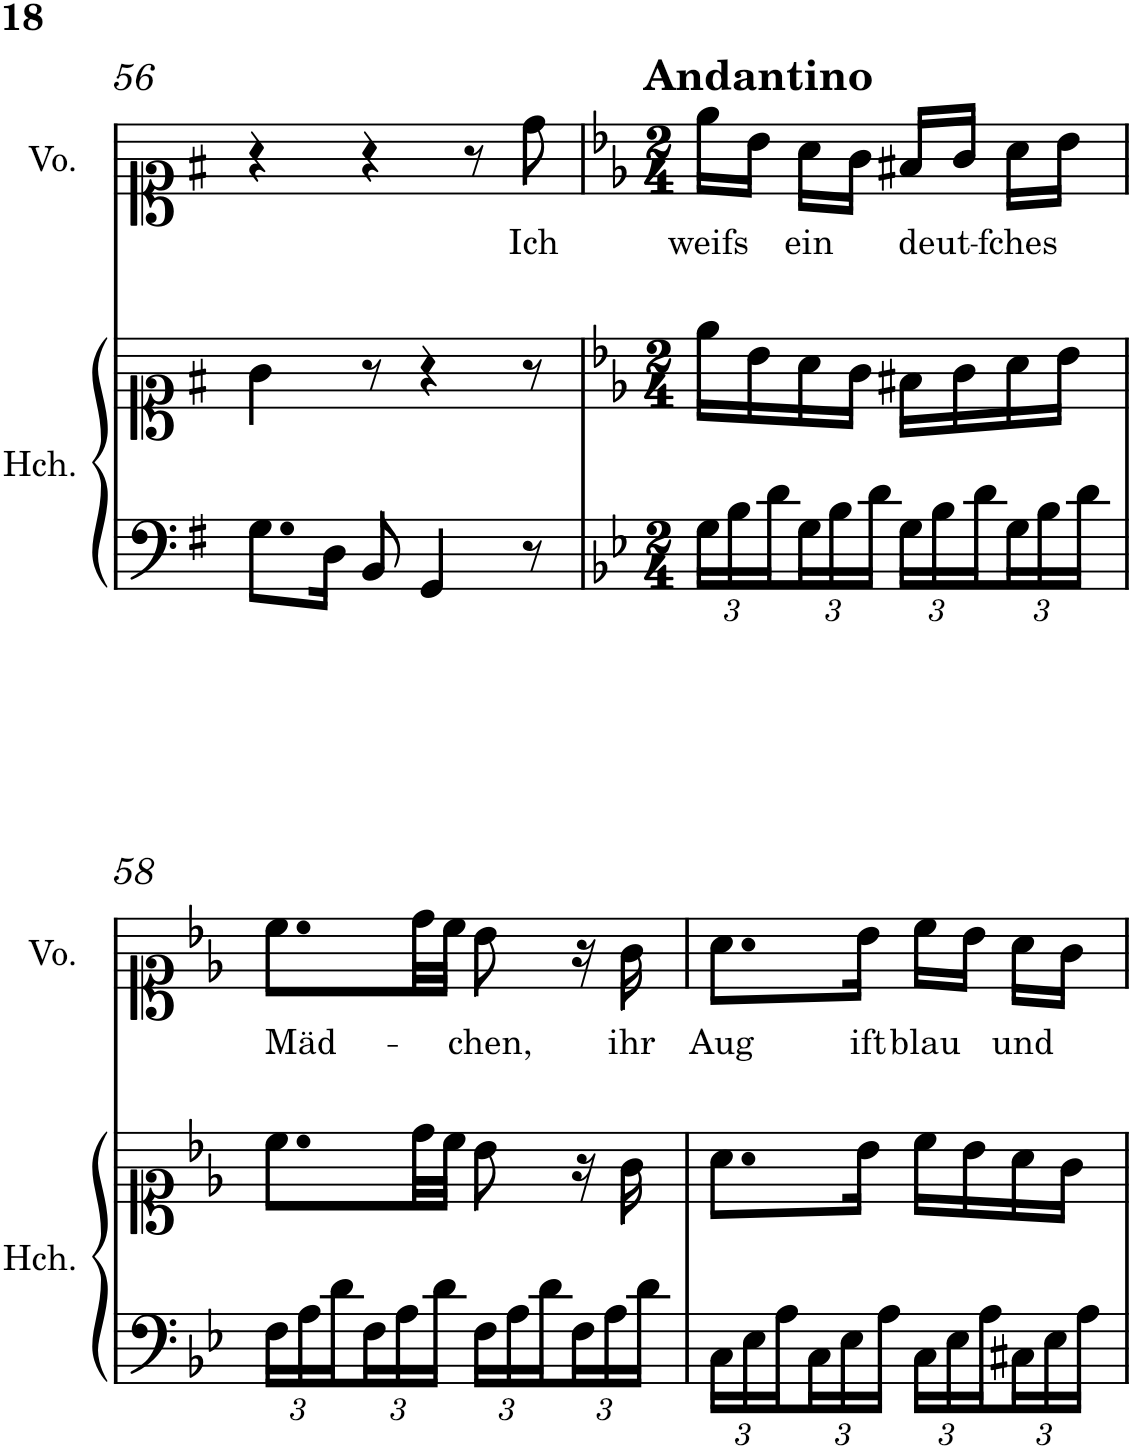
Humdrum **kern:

**kern	**kern	**kern	**text
*part2	*part2	*part1	*part1
*staff3	*staff2	*staff1	*staff1
*I"Harpsichord	*	*I"Voice	*
*I'Hch.	*	*I'Vo.	*
!!LO:PB:g=z
*clefF4	*clefC1	*clefC1	*
*k[f#]	*k[f#]	*k[f#]	*
*M6/8	*M6/8	*M6/8	*
=56	=56	=56	=56
8.G\L	4g\	4r	.
16D\Jk	.	.	.
8BB/	8r	4r	.
4GG/	4r	.	.
.	.	8r	.
!	!	!	!LO:LY:b
8r	8r	8dd\	Ich
=57	=57	=57	=57
*k[b-e-]	*k[b-e-]	*k[b-e-]	*
*M2/4	*M2/4	*M2/4	*
*Xbrackettup	*	*	*
!	!	!LO:TX:a:B:t=Andantino	!
!	!	!	!LO:LY:b
24G\LL	16ee-\LL	16ee-\LL	weifs
24B-\	.	.	.
.	16b-\	16b-\JJ	.
24d\	.	.	.
!	!	!	!LO:LY:b
24G\	16a\	16a\LL	ein
24B-\	.	.	.
.	16g\JJ	16g\JJ	.
24d\JJ	.	.	.
!	!	!	!LO:LY:b
24G\LL	16f#X\LL	16f#X/LL	deut-
24B-\	.	.	.
.	16g\	16g/JJ	.
24d\	.	.	.
!	!	!	!LO:LY:b
24G\	16a\	16a\LL	-fches
24B-\	.	.	.
.	16b-\JJ	16b-\JJ	.
24d\JJ	.	.	.
!!LO:LB:g=z
=58	=58	=58	=58
!	!	!	!LO:LY:b
24F\LL	8.cc\L	8.cc\L	Mäd-
24A\	.	.	.
24d\	.	.	.
24F\	.	.	.
24A\	.	.	.
.	32dd\LL	32dd\LL	.
24d\JJ	.	.	.
.	32cc\JJJ	32cc\JJJ	.
!	!	!	!LO:LY:b
24F\LL	8b-\	8b-\	-chen,
24A\	.	.	.
24d\	.	.	.
24F\	16r	16r	.
24A\	.	.	.
!	!	!	!LO:LY:b
.	16g\	16g\	ihr
24d\JJ	.	.	.
=59	=59	=59	=59
!	!	!	!LO:LY:b
24C\LL	8.a\L	8.a\L	Aug
24E-\	.	.	.
24A\	.	.	.
24C\	.	.	.
24E-\	.	.	.
!	!	!	!LO:LY:b
.	16b-\Jk	16b-\Jk	ift
24A\JJ	.	.	.
!	!	!	!LO:LY:b
24C\LL	16cc\LL	16cc\LL	blau
24E-\	.	.	.
.	16b-\	16b-\JJ	.
24A\	.	.	.
!	!	!	!LO:LY:b
24C#X\	16a\	16a\LL	und
24E-\	.	.	.
.	16g\JJ	16g\JJ	.
24A\JJ	.	.	.
=	=	=	=
*-	*-	*-	*-
